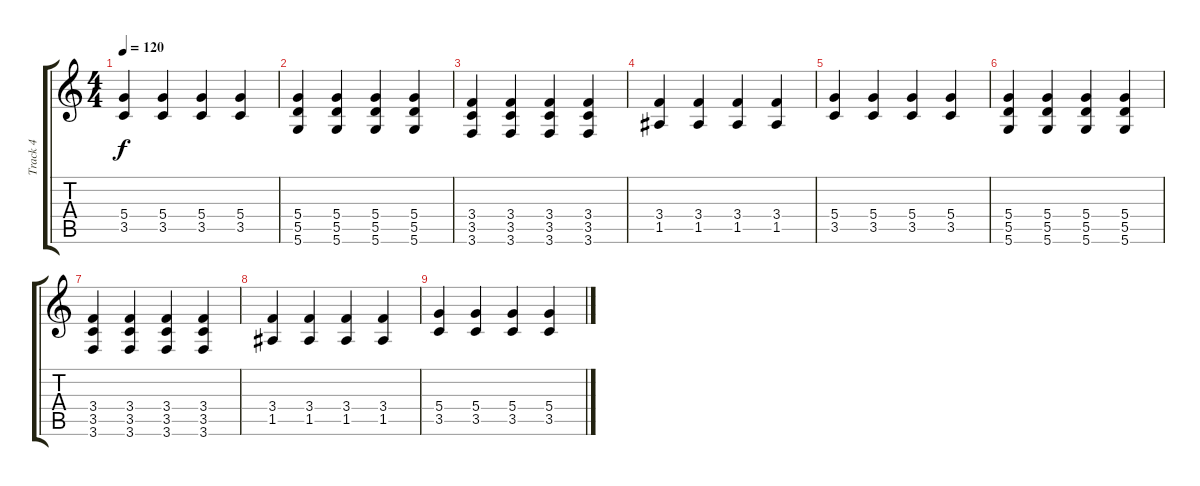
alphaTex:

\track ("Track 4" "Track 4") {instrument overdrivenguitar}
\staff {score tabs}
\tuning (E4 A3 G3 D3 A2 D2) {hide}
\ts (4 4)
\tempo 120
\clef g2
\ks c
(5.4 3.5).4{dy f} (5.4 3.5).4 (5.4 3.5).4 (5.4 3.5).4 |
(5.4 5.5 5.6).4 (5.4 5.5 5.6).4 (5.4 5.5 5.6).4 (5.4 5.5 5.6).4 |
(3.4 3.5 3.6).4 (3.4 3.5 3.6).4 (3.4 3.5 3.6).4 (3.4 3.5 3.6).4 |
(3.4 1.5).4 (3.4 1.5).4 (3.4 1.5).4 (3.4 1.5).4 |
(5.4 3.5).4 (5.4 3.5).4 (5.4 3.5).4 (5.4 3.5).4 |
(5.4 5.5 5.6).4 (5.4 5.5 5.6).4 (5.4 5.5 5.6).4 (5.4 5.5 5.6).4 |
(3.4 3.5 3.6).4 (3.4 3.5 3.6).4 (3.4 3.5 3.6).4 (3.4 3.5 3.6).4 |
(3.4 1.5).4 (3.4 1.5).4 (3.4 1.5).4 (3.4 1.5).4 |
(5.4 3.5).4 (5.4 3.5).4 (5.4 3.5).4 (5.4 3.5).4
